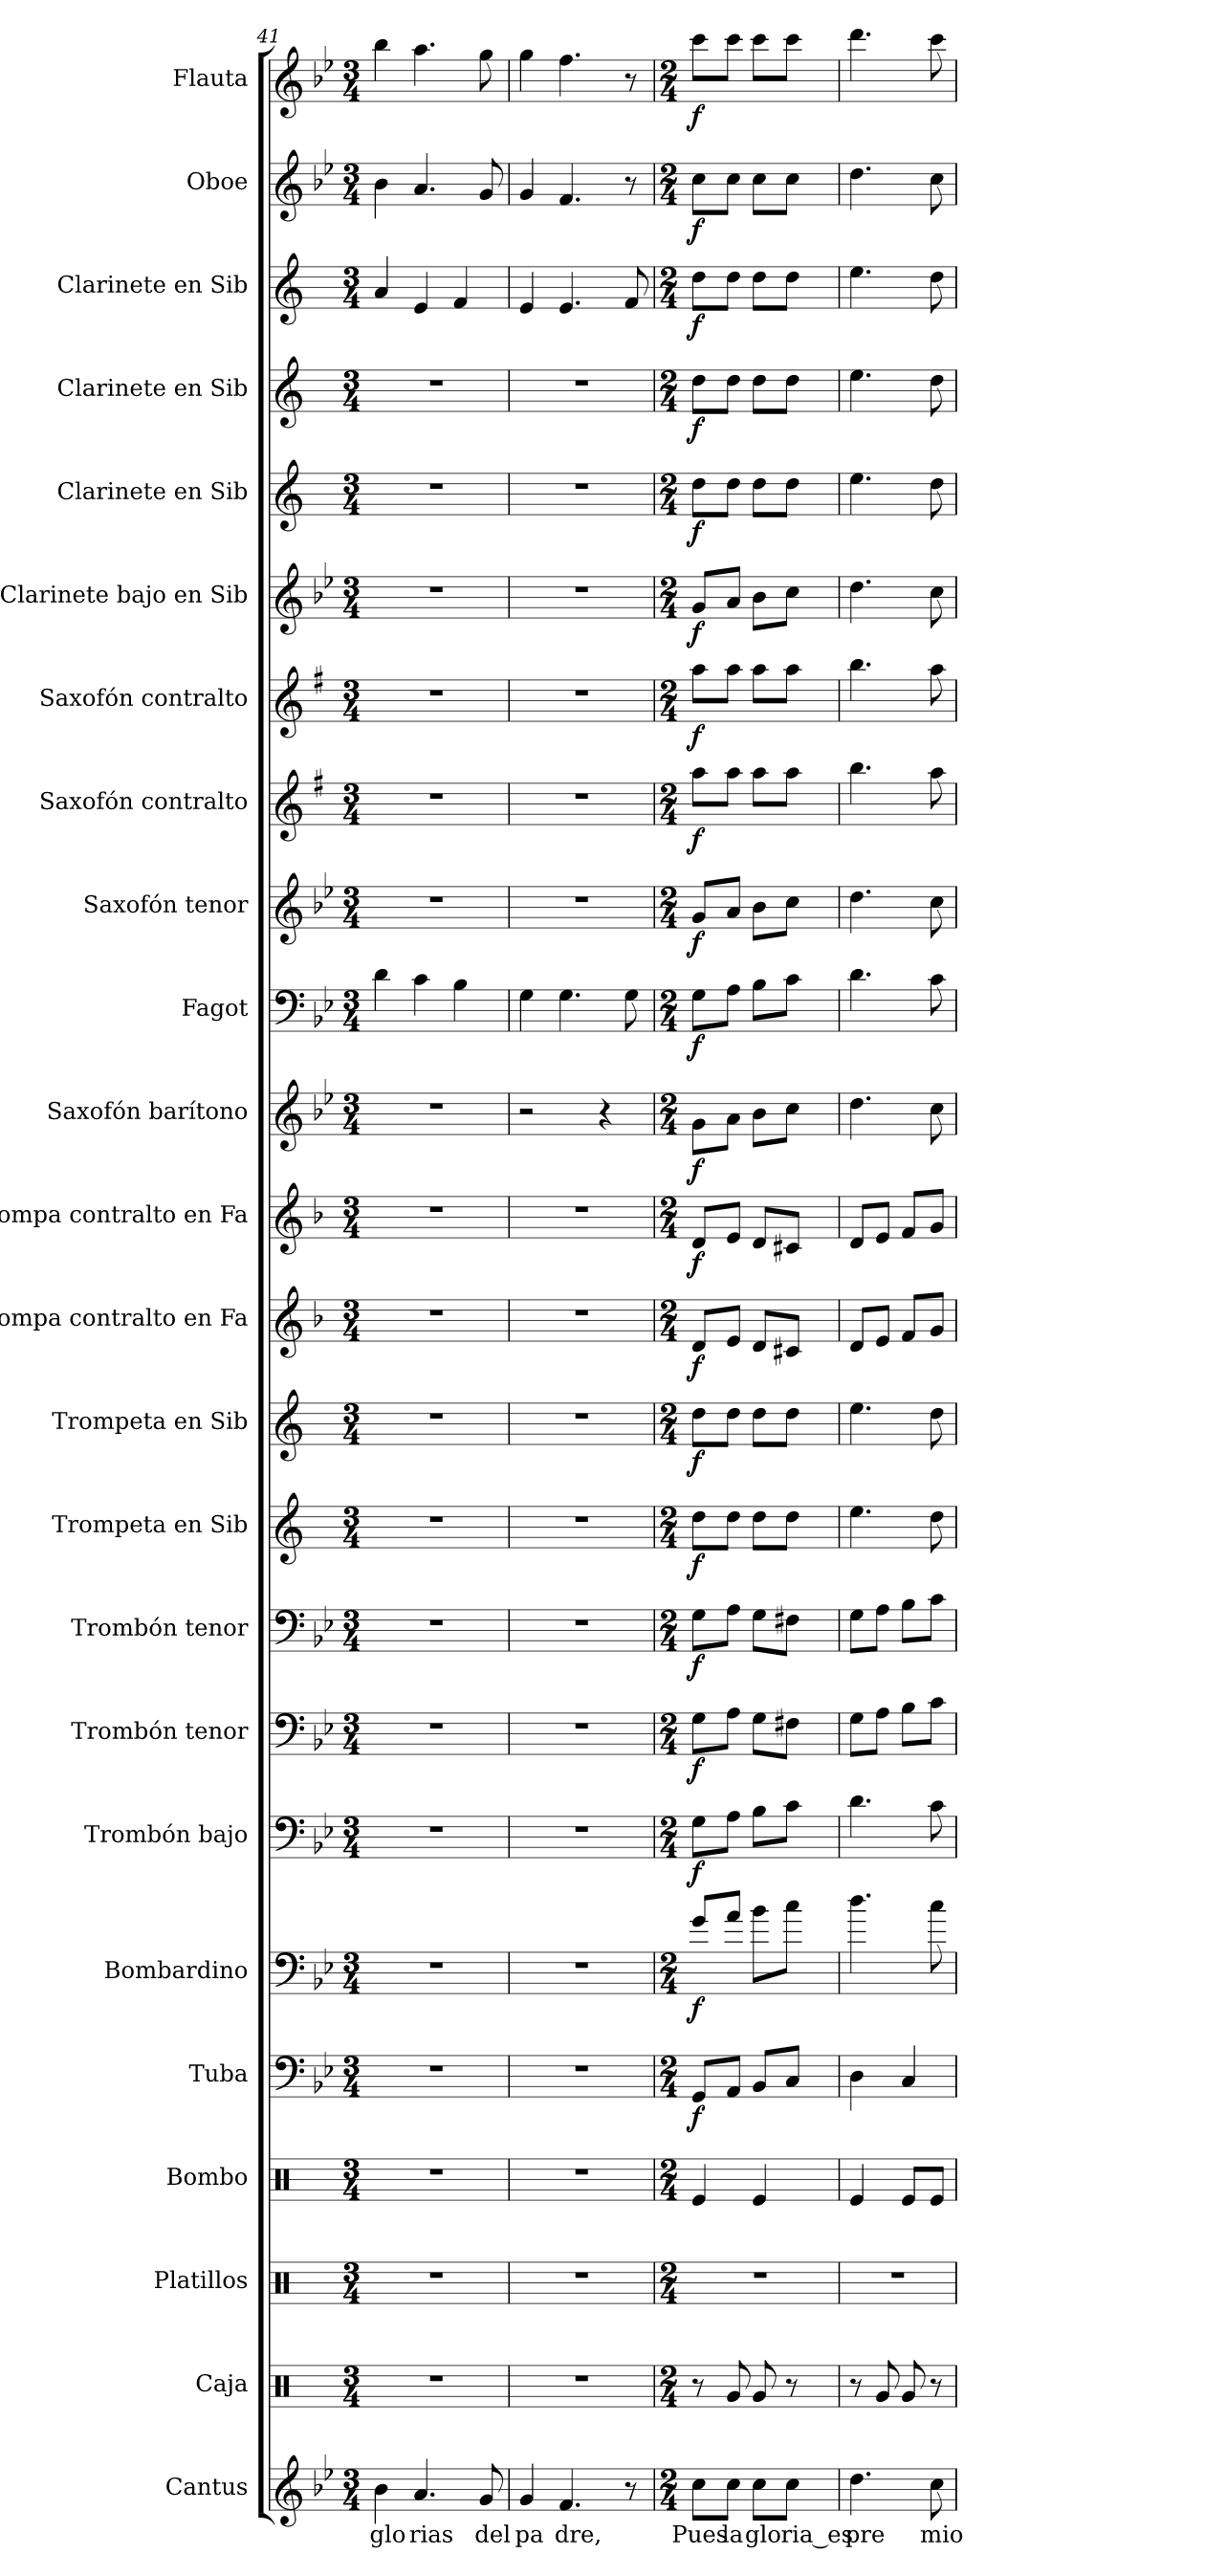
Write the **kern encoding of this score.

**kern	**text	**kern	**kern	**kern	**kern	**dynam	**kern	**dynam	**kern	**dynam	**kern	**dynam	**kern	**dynam	**kern	**dynam	**kern	**dynam	**kern	**dynam	**kern	**dynam	**kern	**dynam	**kern	**dynam	**kern	**dynam	**kern	**dynam	**kern	**dynam	**kern	**dynam	**kern	**dynam	**kern	**dynam	**kern	**dynam	**kern	**dynam	**kern	**dynam
*part24	*part24	*part23	*part22	*part21	*part20	*part20	*part19	*part19	*part18	*part18	*part17	*part17	*part16	*part16	*part15	*part15	*part14	*part14	*part13	*part13	*part12	*part12	*part11	*part11	*part10	*part10	*part9	*part9	*part8	*part8	*part7	*part7	*part6	*part6	*part5	*part5	*part4	*part4	*part3	*part3	*part2	*part2	*part1	*part1
*staff24	*staff24	*staff23	*staff22	*staff21	*staff20	*staff20	*staff19	*staff19	*staff18	*staff18	*staff17	*staff17	*staff16	*staff16	*staff15	*staff15	*staff14	*staff14	*staff13	*staff13	*staff12	*staff12	*staff11	*staff11	*staff10	*staff10	*staff9	*staff9	*staff8	*staff8	*staff7	*staff7	*staff6	*staff6	*staff5	*staff5	*staff4	*staff4	*staff3	*staff3	*staff2	*staff2	*staff1	*staff1
*I"Cantus	*	*I"Caja	*I"Platillos	*I"Bombo	*I"Tuba	*	*I"Bombardino	*	*I"Trombón bajo	*	*I"Trombón tenor	*	*I"Trombón tenor	*	*I"Trompeta en Sib	*	*I"Trompeta en Sib	*	*I"Trompa contralto en Fa	*	*I"Trompa contralto en Fa	*	*I"Saxofón barítono	*	*I"Fagot	*	*I"Saxofón tenor	*	*I"Saxofón contralto	*	*I"Saxofón contralto	*	*I"Clarinete bajo en Sib	*	*I"Clarinete en Sib	*	*I"Clarinete en Sib	*	*I"Clarinete en Sib	*	*I"Oboe	*	*I"Flauta	*
*I'Cant.	*	*I'Caja	*I'Plat.	*I'Bmb.	*I'Tba.	*	*I'Bomb.	*	*I'Tbn. baj.	*	*I'Tbn.	*	*I'Tbn.	*	*I'Tpt.	*	*I'Tpt.	*	*I'Trmp. La	*	*I'Trmp. La	*	*I'Sax. bar.	*	*	*	*I'Sax. ten.	*	*I'Sax. ctrl.	*	*I'Sax. ctrl.	*	*I'Cl. bajo	*	*I'Cl.	*	*I'Cl.	*	*I'Cl.	*	*I'Ob.	*	*I'Fl.	*
*clefG2	*	*clefX	*clefX	*clefX	*clefF4	*	*clefF4	*	*clefF4	*	*clefF4	*	*clefF4	*	*clefG2	*	*clefG2	*	*clefG2	*	*clefG2	*	*clefG2	*	*clefF4	*	*clefG2	*	*clefG2	*	*clefG2	*	*clefG2	*	*clefG2	*	*clefG2	*	*clefG2	*	*clefG2	*	*clefG2	*
*	*	*	*	*	*	*	*ITrd8c14	*	*	*	*	*	*	*	*ITrd1c2	*	*ITrd1c2	*	*ITrd4c7	*	*ITrd4c7	*	*ITrd12c21	*	*	*	*ITrd8c14	*	*ITrd5c9	*	*ITrd5c9	*	*ITrd8c14	*	*ITrd1c2	*	*ITrd1c2	*	*ITrd1c2	*	*	*	*	*
*k[b-e-]	*	*k[]	*k[]	*k[]	*k[b-e-]	*	*k[b-e-]	*	*k[b-e-]	*	*k[b-e-]	*	*k[b-e-]	*	*k[b-e-]	*	*k[b-e-]	*	*k[b-e-]	*	*k[b-e-]	*	*k[b-e-]	*	*k[b-e-]	*	*k[b-e-]	*	*k[b-e-]	*	*k[b-e-]	*	*k[b-e-]	*	*k[b-e-]	*	*k[b-e-]	*	*k[b-e-]	*	*k[b-e-]	*	*k[b-e-]	*
*B-:	*	*C:	*C:	*C:	*B-:	*	*B-:	*	*B-:	*	*B-:	*	*B-:	*	*B-:	*	*B-:	*	*B-:	*	*B-:	*	*B-:	*	*B-:	*	*B-:	*	*B-:	*	*B-:	*	*B-:	*	*B-:	*	*B-:	*	*B-:	*	*B-:	*	*B-:	*
*M3/4	*	*M3/4	*M3/4	*M3/4	*M3/4	*	*M3/4	*	*M3/4	*	*M3/4	*	*M3/4	*	*M3/4	*	*M3/4	*	*M3/4	*	*M3/4	*	*M3/4	*	*M3/4	*	*M3/4	*	*M3/4	*	*M3/4	*	*M3/4	*	*M3/4	*	*M3/4	*	*M3/4	*	*M3/4	*	*M3/4	*
=41	=41	=41	=41	=41	=41	=41	=41	=41	=41	=41	=41	=41	=41	=41	=41	=41	=41	=41	=41	=41	=41	=41	=41	=41	=41	=41	=41	=41	=41	=41	=41	=41	=41	=41	=41	=41	=41	=41	=41	=41	=41	=41	=41	=41
!	!LO:LY:b:color=#000000	!LO:N:vis=1	!LO:N:vis=1	!LO:N:vis=1	!LO:N:vis=1	!	!LO:N:vis=1	!	!LO:N:vis=1	!	!LO:N:vis=1	!	!LO:N:vis=1	!	!LO:N:vis=1	!	!LO:N:vis=1	!	!LO:N:vis=1	!	!LO:N:vis=1	!	!LO:N:vis=1	!	!	!	!LO:N:vis=1	!	!LO:N:vis=1	!	!LO:N:vis=1	!	!LO:N:vis=1	!	!LO:N:vis=1	!	!LO:N:vis=1	!	!	!	!	!	!	!
4b-i\	glo	2.r	2.r	2.r	2.r	.	2.r	.	2.r	.	2.r	.	2.r	.	2.r	.	2.r	.	2.r	.	2.r	.	2.r	.	4di\	.	2.r	.	2.r	.	2.r	.	2.r	.	2.r	.	2.r	.	4gi/	.	4b-i\	.	4bb-i\	.
!	!LO:LY:b:color=#000000	!	!	!	!	!	!	!	!	!	!	!	!	!	!	!	!	!	!	!	!	!	!	!	!	!	!	!	!	!	!	!	!	!	!	!	!	!	!	!	!	!	!	!
4.ai/	rias	.	.	.	.	.	.	.	.	.	.	.	.	.	.	.	.	.	.	.	.	.	.	.	4ci\	.	.	.	.	.	.	.	.	.	.	.	.	.	4di/	.	4.ai/	.	4.aai\	.
.	.	.	.	.	.	.	.	.	.	.	.	.	.	.	.	.	.	.	.	.	.	.	.	.	4B-i\	.	.	.	.	.	.	.	.	.	.	.	.	.	4e-i/	.	.	.	.	.
!	!LO:LY:b:color=#000000	!	!	!	!	!	!	!	!	!	!	!	!	!	!	!	!	!	!	!	!	!	!	!	!	!	!	!	!	!	!	!	!	!	!	!	!	!	!	!	!	!	!	!
8gi/	del	.	.	.	.	.	.	.	.	.	.	.	.	.	.	.	.	.	.	.	.	.	.	.	.	.	.	.	.	.	.	.	.	.	.	.	.	.	.	.	8gi/	.	8ggi\	.
=42	=42	=42	=42	=42	=42	=42	=42	=42	=42	=42	=42	=42	=42	=42	=42	=42	=42	=42	=42	=42	=42	=42	=42	=42	=42	=42	=42	=42	=42	=42	=42	=42	=42	=42	=42	=42	=42	=42	=42	=42	=42	=42	=42	=42
!	!LO:LY:b:color=#000000	!LO:N:vis=1	!LO:N:vis=1	!LO:N:vis=1	!LO:N:vis=1	!	!LO:N:vis=1	!	!LO:N:vis=1	!	!LO:N:vis=1	!	!LO:N:vis=1	!	!LO:N:vis=1	!	!LO:N:vis=1	!	!LO:N:vis=1	!	!LO:N:vis=1	!	!	!	!	!	!LO:N:vis=1	!	!LO:N:vis=1	!	!LO:N:vis=1	!	!LO:N:vis=1	!	!LO:N:vis=1	!	!LO:N:vis=1	!	!	!	!	!	!	!
4gi/	pa	2.r	2.r	2.r	2.r	.	2.r	.	2.r	.	2.r	.	2.r	.	2.r	.	2.r	.	2.r	.	2.r	.	2r	.	4Gi\	.	2.r	.	2.r	.	2.r	.	2.r	.	2.r	.	2.r	.	4di/	.	4gi/	.	4ggi\	.
!	!LO:LY:b:color=#000000	!	!	!	!	!	!	!	!	!	!	!	!	!	!	!	!	!	!	!	!	!	!	!	!	!	!	!	!	!	!	!	!	!	!	!	!	!	!	!	!	!	!	!
4.fi/	dre,	.	.	.	.	.	.	.	.	.	.	.	.	.	.	.	.	.	.	.	.	.	.	.	4.Gi\	.	.	.	.	.	.	.	.	.	.	.	.	.	4.di/	.	4.fi/	.	4.ffi\	.
.	.	.	.	.	.	.	.	.	.	.	.	.	.	.	.	.	.	.	.	.	.	.	4r	.	.	.	.	.	.	.	.	.	.	.	.	.	.	.	.	.	.	.	.	.
8r	.	.	.	.	.	.	.	.	.	.	.	.	.	.	.	.	.	.	.	.	.	.	.	.	8Gi\	.	.	.	.	.	.	.	.	.	.	.	.	.	8e-i/	.	8r	.	8r	.
=43	=43	=43	=43	=43	=43	=43	=43	=43	=43	=43	=43	=43	=43	=43	=43	=43	=43	=43	=43	=43	=43	=43	=43	=43	=43	=43	=43	=43	=43	=43	=43	=43	=43	=43	=43	=43	=43	=43	=43	=43	=43	=43	=43	=43
*M2/4	*	*M2/4	*M2/4	*M2/4	*M2/4	*	*M2/4	*	*M2/4	*	*M2/4	*	*M2/4	*	*M2/4	*	*M2/4	*	*M2/4	*	*M2/4	*	*M2/4	*	*M2/4	*	*M2/4	*	*M2/4	*	*M2/4	*	*M2/4	*	*M2/4	*	*M2/4	*	*M2/4	*	*M2/4	*	*M2/4	*
!	!LO:LY:b:color=#000000	!	!LO:N:vis=1	!	!	!	!	!	!	!	!	!	!	!	!	!	!	!	!	!	!	!	!	!	!	!	!	!	!	!	!	!	!	!	!	!	!	!	!	!	!	!	!	!
8cci\L	Pues	8r	2r	4Rei/	8GGi/L	f	8Gi/L	f	8Gi\L	f	8Gi\L	f	8Gi\L	f	8cci\L	f	8cci\L	f	8Gi/L	f	8Gi/L	f	8Gi\L	f	8Gi\L	f	8Gi/L	f	8cci\L	f	8cci\L	f	8Gi/L	f	8cci\L	f	8cci\L	f	8cci\L	f	8cci\L	f	8ccci\L	f
!	!LO:LY:b:color=#000000	!	!	!	!	!	!	!	!	!	!	!	!	!	!	!	!	!	!	!	!	!	!	!	!	!	!	!	!	!	!	!	!	!	!	!	!	!	!	!	!	!	!	!
8cci\J	la	8Rgi/	.	.	8AAi/J	.	8Ai/J	.	8Ai\J	.	8Ai\J	.	8Ai\J	.	8cci\J	.	8cci\J	.	8Ai/J	.	8Ai/J	.	8Ai\J	.	8Ai\J	.	8Ai/J	.	8cci\J	.	8cci\J	.	8Ai/J	.	8cci\J	.	8cci\J	.	8cci\J	.	8cci\J	.	8ccci\J	.
!	!LO:LY:b:color=#000000	!	!	!	!	!	!	!	!	!	!	!	!	!	!	!	!	!	!	!	!	!	!	!	!	!	!	!	!	!	!	!	!	!	!	!	!	!	!	!	!	!	!	!
8cci\L	glo	8Rgi/	.	4Rei/	8BB-i/L	.	8B-i\L	.	8B-i\L	.	8Gi\L	.	8Gi\L	.	8cci\L	.	8cci\L	.	8Gi/L	.	8Gi/L	.	8B-i\L	.	8B-i\L	.	8B-i\L	.	8cci\L	.	8cci\L	.	8B-i\L	.	8cci\L	.	8cci\L	.	8cci\L	.	8cci\L	.	8ccci\L	.
!	!LO:LY:b:color=#000000	!	!	!	!	!	!	!	!	!	!	!	!	!	!	!	!	!	!	!	!	!	!	!	!	!	!	!	!	!	!	!	!	!	!	!	!	!	!	!	!	!	!	!
8cci\J	ria_es	8r	.	.	8Ci/J	.	8ci\J	.	8ci\J	.	8F#Xi\J	.	8F#Xi\J	.	8cci\J	.	8cci\J	.	8F#Xi/J	.	8F#Xi/J	.	8ci\J	.	8ci\J	.	8ci\J	.	8cci\J	.	8cci\J	.	8ci\J	.	8cci\J	.	8cci\J	.	8cci\J	.	8cci\J	.	8ccci\J	.
=44	=44	=44	=44	=44	=44	=44	=44	=44	=44	=44	=44	=44	=44	=44	=44	=44	=44	=44	=44	=44	=44	=44	=44	=44	=44	=44	=44	=44	=44	=44	=44	=44	=44	=44	=44	=44	=44	=44	=44	=44	=44	=44	=44	=44
!	!LO:LY:b:color=#000000	!	!LO:N:vis=1	!	!	!	!	!	!	!	!	!	!	!	!	!	!	!	!	!	!	!	!	!	!	!	!	!	!	!	!	!	!	!	!	!	!	!	!	!	!	!	!	!
4.ddi\	pre	8r	2r	4Rei/	4Di\	.	4.di\	.	4.di\	.	8Gi\L	.	8Gi\L	.	4.ddi\	.	4.ddi\	.	8Gi/L	.	8Gi/L	.	4.di\	.	4.di\	.	4.di\	.	4.ddi\	.	4.ddi\	.	4.di\	.	4.ddi\	.	4.ddi\	.	4.ddi\	.	4.ddi\	.	4.dddi\	.
.	.	8Rgi/	.	.	.	.	.	.	.	.	8Ai\J	.	8Ai\J	.	.	.	.	.	8Ai/J	.	8Ai/J	.	.	.	.	.	.	.	.	.	.	.	.	.	.	.	.	.	.	.	.	.	.	.
.	.	8Rgi/	.	8Rei/L	4Ci/	.	.	.	.	.	8B-i\L	.	8B-i\L	.	.	.	.	.	8B-i/L	.	8B-i/L	.	.	.	.	.	.	.	.	.	.	.	.	.	.	.	.	.	.	.	.	.	.	.
!	!LO:LY:b:color=#000000	!	!	!	!	!	!	!	!	!	!	!	!	!	!	!	!	!	!	!	!	!	!	!	!	!	!	!	!	!	!	!	!	!	!	!	!	!	!	!	!	!	!	!
8cci\	mio	8r	.	8Rei/J	.	.	8ci\	.	8ci\	.	8ci\J	.	8ci\J	.	8cci\	.	8cci\	.	8ci/J	.	8ci/J	.	8ci\	.	8ci\	.	8ci\	.	8cci\	.	8cci\	.	8ci\	.	8cci\	.	8cci\	.	8cci\	.	8cci\	.	8ccci\	.
=	=	=	=	=	=	=	=	=	=	=	=	=	=	=	=	=	=	=	=	=	=	=	=	=	=	=	=	=	=	=	=	=	=	=	=	=	=	=	=	=	=	=	=	=
*-	*-	*-	*-	*-	*-	*-	*-	*-	*-	*-	*-	*-	*-	*-	*-	*-	*-	*-	*-	*-	*-	*-	*-	*-	*-	*-	*-	*-	*-	*-	*-	*-	*-	*-	*-	*-	*-	*-	*-	*-	*-	*-	*-	*-
